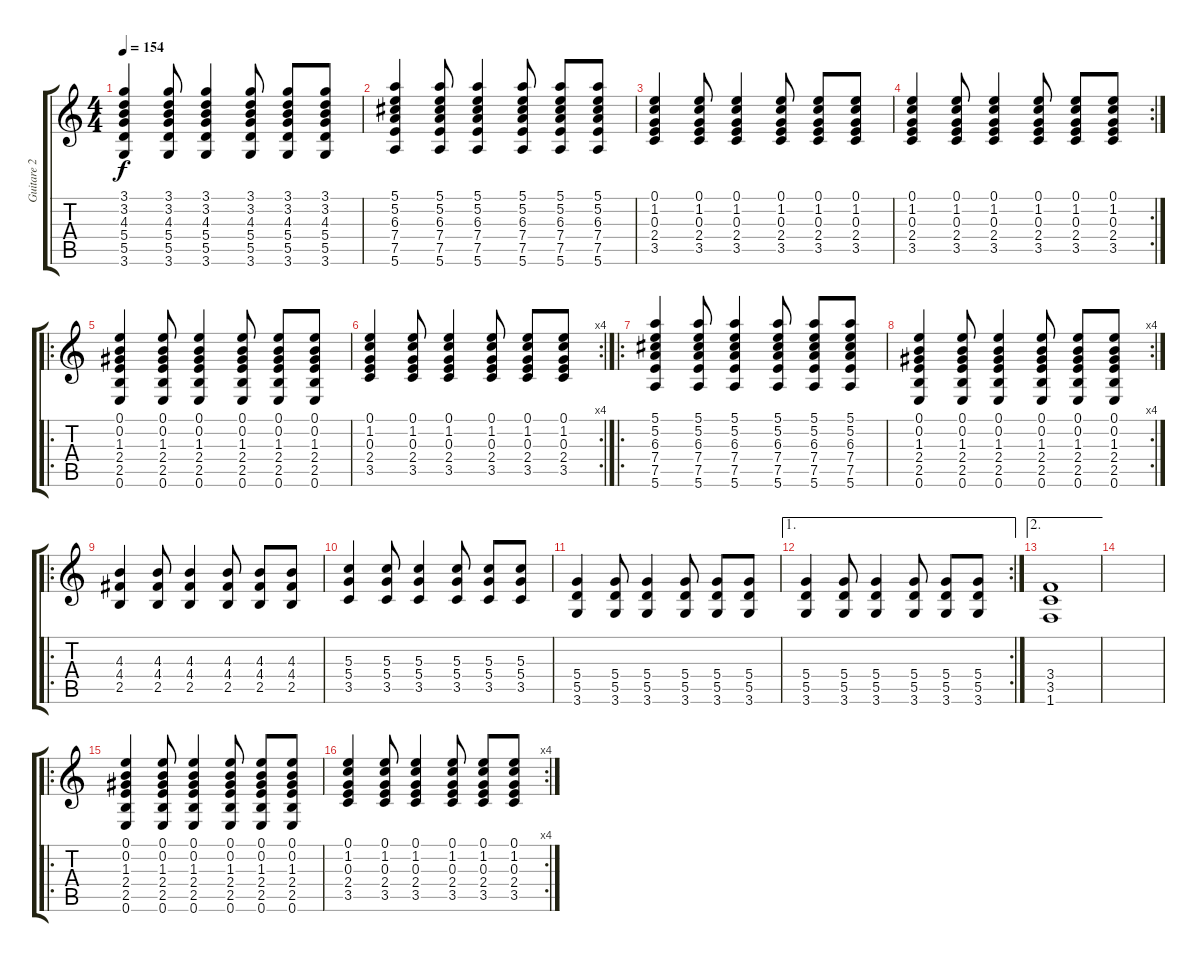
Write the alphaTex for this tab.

\track ("Guitare 2 (Courtney)" "Guitare 2 ") {instrument electricguitarclean}
\staff {score tabs}
\tuning (E4 B3 G3 D3 A2 E2) {hide}
\ts (4 4)
\tempo 154
\clef g2
\ks c
(3.1 3.2 4.3 5.4 5.5 3.6).4{dy f} (3.1 3.2 4.3 5.4 5.5 3.6).8 (3.1 3.2 4.3 5.4 5.5 3.6).4 (3.1 3.2 4.3 5.4 5.5 3.6).8 (3.1 3.2 4.3 5.4 5.5 3.6).8 (3.1 3.2 4.3 5.4 5.5 3.6).8 |
(5.1 5.2 6.3 7.4 7.5 5.6).4 (5.1 5.2 6.3 7.4 7.5 5.6).8 (5.1 5.2 6.3 7.4 7.5 5.6).4 (5.1 5.2 6.3 7.4 7.5 5.6).8 (5.1 5.2 6.3 7.4 7.5 5.6).8 (5.1 5.2 6.3 7.4 7.5 5.6).8 |
(0.1 1.2 0.3 2.4 3.5).4 (0.1 1.2 0.3 2.4 3.5).8 (0.1 1.2 0.3 2.4 3.5).4 (0.1 1.2 0.3 2.4 3.5).8 (0.1 1.2 0.3 2.4 3.5).8 (0.1 1.2 0.3 2.4 3.5).8 |
\rc 2
(0.1 1.2 0.3 2.4 3.5).4 (0.1 1.2 0.3 2.4 3.5).8 (0.1 1.2 0.3 2.4 3.5).4 (0.1 1.2 0.3 2.4 3.5).8 (0.1 1.2 0.3 2.4 3.5).8 (0.1 1.2 0.3 2.4 3.5).8 |
\ro
(0.1 0.2 1.3 2.4 2.5 0.6).4 (0.1 0.2 1.3 2.4 2.5 0.6).8 (0.1 0.2 1.3 2.4 2.5 0.6).4 (0.1 0.2 1.3 2.4 2.5 0.6).8 (0.1 0.2 1.3 2.4 2.5 0.6).8 (0.1 0.2 1.3 2.4 2.5 0.6).8 |
\rc 4
(0.1 1.2 0.3 2.4 3.5).4 (0.1 1.2 0.3 2.4 3.5).8 (0.1 1.2 0.3 2.4 3.5).4 (0.1 1.2 0.3 2.4 3.5).8 (0.1 1.2 0.3 2.4 3.5).8 (0.1 1.2 0.3 2.4 3.5).8 |
\ro
(5.1 5.2 6.3 7.4 7.5 5.6).4 (5.1 5.2 6.3 7.4 7.5 5.6).8 (5.1 5.2 6.3 7.4 7.5 5.6).4 (5.1 5.2 6.3 7.4 7.5 5.6).8 (5.1 5.2 6.3 7.4 7.5 5.6).8 (5.1 5.2 6.3 7.4 7.5 5.6).8 |
\rc 4
(0.1 0.2 1.3 2.4 2.5 0.6).4 (0.1 0.2 1.3 2.4 2.5 0.6).8 (0.1 0.2 1.3 2.4 2.5 0.6).4 (0.1 0.2 1.3 2.4 2.5 0.6).8 (0.1 0.2 1.3 2.4 2.5 0.6).8 (0.1 0.2 1.3 2.4 2.5 0.6).8 |
\ro
(4.3 4.4 2.5).4{instrument overdrivenguitar} (4.3 4.4 2.5).8 (4.3 4.4 2.5).4 (4.3 4.4 2.5).8 (4.3 4.4 2.5).8 (4.3 4.4 2.5).8 |
(5.3 5.4 3.5).4 (5.3 5.4 3.5).8 (5.3 5.4 3.5).4 (5.3 5.4 3.5).8 (5.3 5.4 3.5).8 (5.3 5.4 3.5).8 |
(5.4 5.5 3.6).4 (5.4 5.5 3.6).8 (5.4 5.5 3.6).4 (5.4 5.5 3.6).8 (5.4 5.5 3.6).8 (5.4 5.5 3.6).8 |
\ae 1
\rc 2
(5.4 5.5 3.6).4 (5.4 5.5 3.6).8 (5.4 5.5 3.6).4 (5.4 5.5 3.6).8 (5.4 5.5 3.6).8 (5.4 5.5 3.6).8 |
\ae 2
(3.4 3.5 1.6).1 |
|
\ro
(0.1 0.2 1.3 2.4 2.5 0.6).4 (0.1 0.2 1.3 2.4 2.5 0.6).8 (0.1 0.2 1.3 2.4 2.5 0.6).4 (0.1 0.2 1.3 2.4 2.5 0.6).8 (0.1 0.2 1.3 2.4 2.5 0.6).8 (0.1 0.2 1.3 2.4 2.5 0.6).8 |
\rc 4
(0.1 1.2 0.3 2.4 3.5).4 (0.1 1.2 0.3 2.4 3.5).8 (0.1 1.2 0.3 2.4 3.5).4 (0.1 1.2 0.3 2.4 3.5).8 (0.1 1.2 0.3 2.4 3.5).8 (0.1 1.2 0.3 2.4 3.5).8
